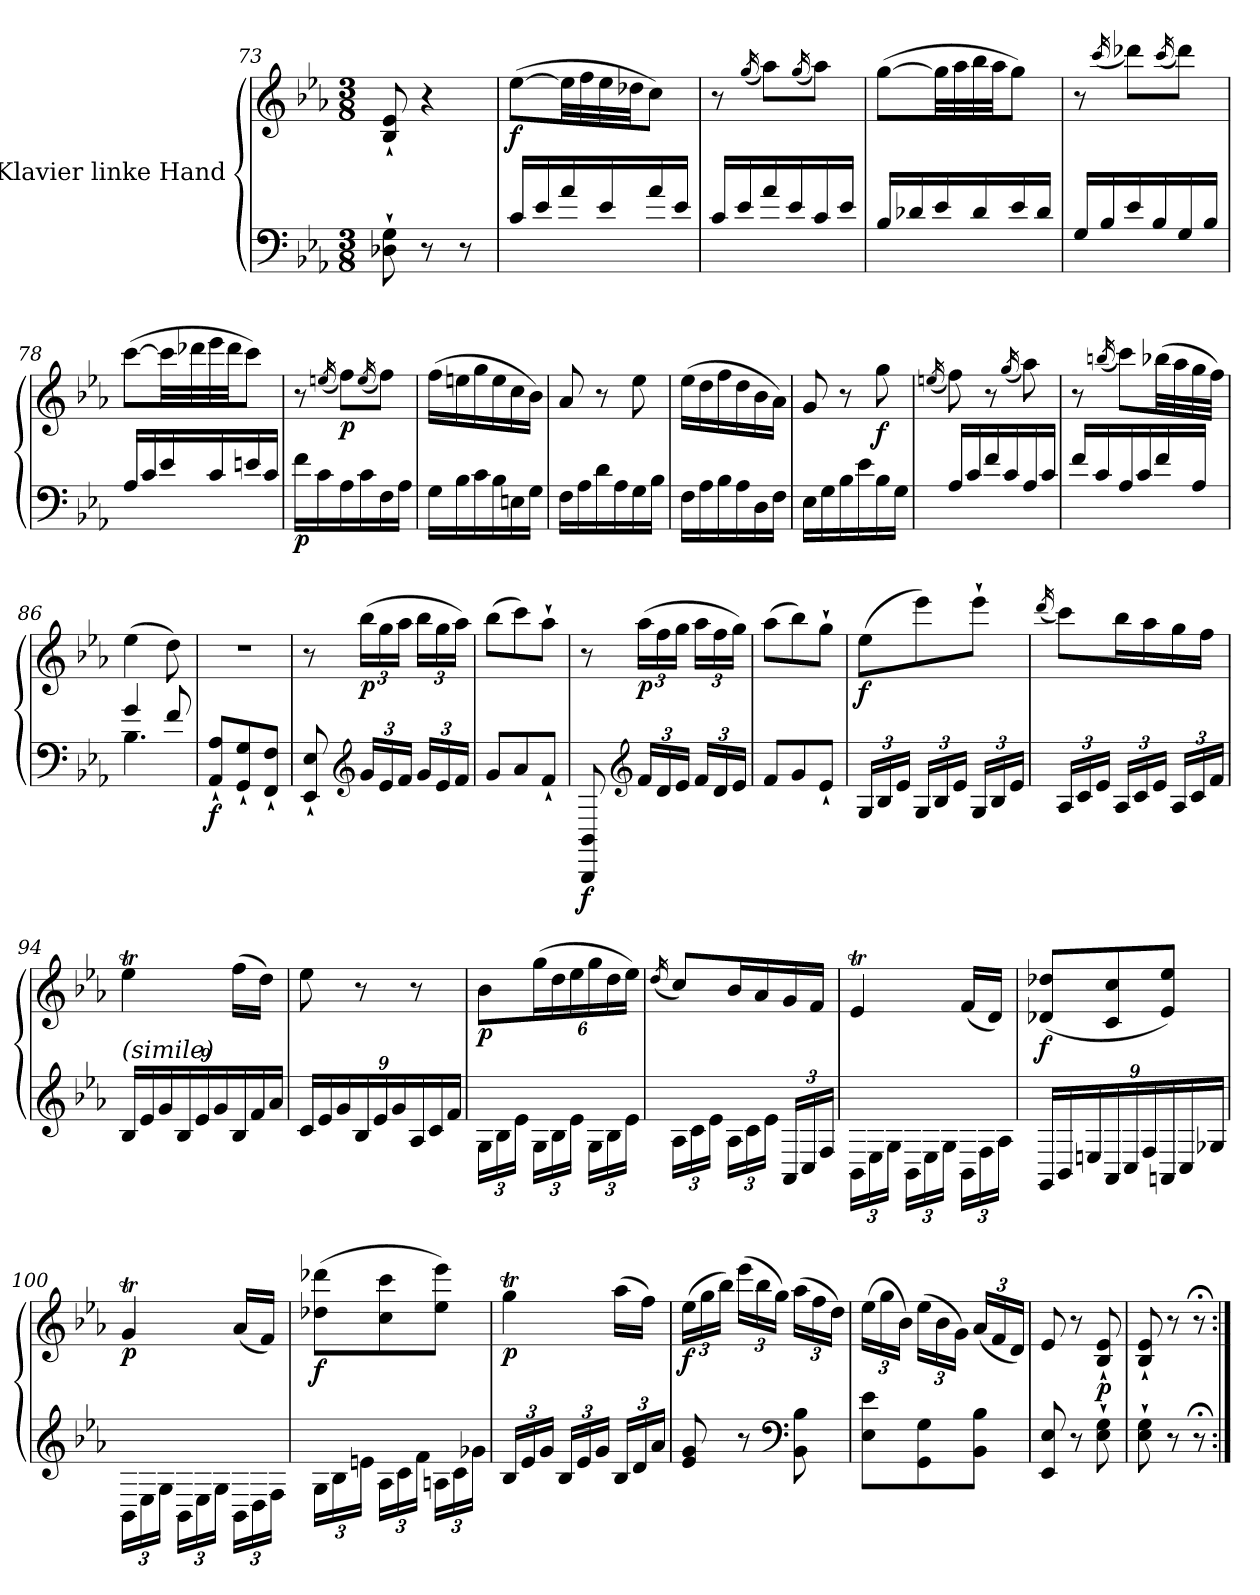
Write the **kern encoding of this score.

**kern	**kern	**dynam
*part1	*part1	*part1
*staff2	*staff1	*staff1/2
*I"Klavier linke Hand	*	*
*clefF4	*clefG2	*
*k[b-e-a-]	*k[b-e-a-]	*
*M3/8	*M3/8	*
=73	=73	=73
8D-X\` 8G\`	8B-/` 8e-/`	.
8r	4r	.
8r	.	.
=74	=74	=74
!	!	!LO:DY:b
16c/LL	(>[8ee-\L	f
16e-/	.	.
16a-/	32ee-\LL]	.
.	32ff\	.
16e-/	32ee-\	.
.	32dd-X\JJ	.
16a-/	8cc\J)	.
16e-/JJ	.	.
=75	=75	=75
16c/LL	8r	.
16e-/	.	.
.	(<16qgg/	.
16a-/	8aa-\L)	.
16e-/	.	.
.	(<16qgg/	.
16c/	8aa-\J)	.
16e-/JJ	.	.
=76	=76	=76
16B-/LL	(>[8gg\L	.
16d-X/	.	.
16e-/	32gg\LL]	.
.	32aa-\	.
16d-/	32bb-\	.
.	32aa-\JJ	.
16e-/	8gg\J)	.
16d-/JJ	.	.
=77	=77	=77
16G/LL	8r	.
16B-/	.	.
.	(<16qccc/	.
16e-/	8ddd-X\L)	.
16B-/	.	.
.	(<16qccc/	.
16G/	8ddd-\J)	.
16B-/JJ	.	.
!!LO:LB:g=z
=78	=78	=78
16A-/LL	(>[8ccc\L	.
16c/	.	.
16e-/	32ccc\LL]	.
.	32ddd-X\	.
16c/	32eee-\	.
.	32ddd-\JJ	.
16en/	8ccc\J)	.
16c/JJ	.	.
=79	=79	=79
!	!	!LO:DY:b=2
16f\LL	8r	p
16c\	.	.
.	(<16qeen/	.
!	!	!LO:DY:b
16A-\	8ff\L)	p
16c\	.	.
.	(<16qee/	.
16F\	8ff\J)	.
16A-\JJ	.	.
=80	=80	=80
16G\LL	(>16ff\LL	.
16B-\	16een\	.
16c\	16gg\	.
16B-\	16ee\	.
16En\	16cc\	.
16G\JJ	16b-\JJ)	.
=81	=81	=81
16F\LL	8a-/	.
16A-\	.	.
16d\	8r	.
16A-\	.	.
16G\	8ee-\	.
16B-\JJ	.	.
=82	=82	=82
16F\LL	(>16ee-\LL	.
16A-\	16dd\	.
16B-\	16ff\	.
16A-\	16dd\	.
16D\	16b-\	.
16F\JJ	16a-\JJ)	.
=83	=83	=83
16E-\LL	8g/	.
16G\	.	.
16B-\	8r	.
16e-\	.	.
!	!	!LO:DY:b
16B-\	8gg\	f
16G\JJ	.	.
=84	=84	=84
.	(<16qeen/	.
16A-/LL	8ff\)	.
16c/	.	.
16f/	8r	.
16c/	.	.
.	(<16qgg/	.
16A-/	8aa-\)	.
16c/JJ	.	.
!!LO:LB:g=z
=85	=85	=85
16f/LL	8r	.
16c/	.	.
.	(<16qbbn/	.
16A-/	8ccc\L)	.
16c/	.	.
16f/	(>32bb-X\LL	.
.	32aa-\	.
16A-/JJ	32gg\	.
.	32ff\JJJ)	.
=86	=86	=86
*^	*	*
4g/	4.B-\	(>4ee-\	.
8f/	.	8dd\)	.
*v	*v	*	*
=87	=87	=87
!	!	!LO:DY:b=2
8AA-/` 8A-/`L	4.r	f
8GG/` 8G/`	.	.
8FF/` 8F/`J	.	.
=88	=88	=88
8EE-/` 8E-/`	8r	.
*clefG2	*	*
*Xbrackettup	*Xbrackettup	*
!	!	!LO:DY:b
24g/LL	(>24bb-\LL	p
24e-/	24gg\	.
24f/JJ	24aa-\JJ	.
24g/LL	24bb-\LL	.
24e-/	24gg\	.
24f/JJ	24aa-\JJ)	.
=89	=89	=89
8g/L	(>8bb-\L	.
8a-/	8ccc\)	.
8f`/J	8aa-`\J	.
=90	=90	=90
!	!	!LO:DY:b=2
8BBB-/ 8BB-/	8r	f
*clefG2	*	*
!	!	!LO:DY:b
24f/LL	(>24aa-\LL	p
24d/	24ff\	.
24e-/JJ	24gg\JJ	.
24f/LL	24aa-\LL	.
24d/	24ff\	.
24e-/JJ	24gg\JJ)	.
=91	=91	=91
8f/L	(>8aa-\L	.
8g/	8bb-\)	.
8e-`/J	8gg`\J	.
!!LO:LB:g=z
=92	=92	=92
!	!	!LO:DY:b
24G/LL	(>8ee-\L	f
24B-/	.	.
24e-/JJ	.	.
24G/LL	8eee-\)	.
24B-/	.	.
24e-/JJ	.	.
24G/LL	8eee-`\J	.
24B-/	.	.
24e-/JJ	.	.
=93	=93	=93
.	(<16qddd/	.
24A-/LL	8ccc\L)	.
24c/	.	.
24e-/JJ	.	.
24A-/LL	16bb-\L	.
24c/	.	.
.	16aa-\	.
24e-/JJ	.	.
24A-/LL	16gg\	.
24c/	.	.
.	16ff\JJ	.
24f/JJ	.	.
=94	=94	=94
!LO:TX:a:i:t=(simile)	!	!
24B-/LL	4ee-T\	.
24e-/	.	.
24g/	.	.
24B-/	.	.
24e-/	.	.
24g/	.	.
24B-/	(>16ff\LL	.
24f/	.	.
.	16dd\JJ)	.
24a-/JJ	.	.
=95	=95	=95
24c/LL	8ee-\	.
24e-/	.	.
24g/	.	.
24B-/	8r	.
24e-/	.	.
24g/	.	.
24A-/	8r	.
24c/	.	.
24f/JJ	.	.
=96	=96	=96
!	!	!LO:DY:b
24G\LL	8b-\L	p
24B-\	.	.
24e-\JJ	.	.
24G\LL	(>24gg\L	.
24B-\	24dd\	.
24e-\JJ	24ee-\	.
24G\LL	24gg\	.
24B-\	24dd\	.
24e-\JJ	24ee-\JJ)	.
!!LO:LB:g=z
=97	=97	=97
.	(<16qdd/	.
24A-\LL	8cc/L)	.
24c\	.	.
24e-\JJ	.	.
24A-\LL	16b-/L	.
24c\	.	.
.	16a-/	.
24e-\JJ	.	.
24AA-/LL	16g/	.
24C/	.	.
.	16f/JJ	.
24F/JJ	.	.
=98	=98	=98
24BB-\LL	4e-T/	.
24E-\	.	.
24G\JJ	.	.
24BB-\LL	.	.
24E-\	.	.
24G\JJ	.	.
24BB-\LL	(<16f/LL	.
24F\	.	.
.	16d/JJ)	.
24A-\JJ	.	.
=99	=99	=99
!	!	!LO:DY:b
24GG/LL	(<8d-X/ 8dd-X/L	f
24BB-/	.	.
24En/	.	.
24AA-/	8c/ 8cc/	.
24C/	.	.
24F/	.	.
24AAn/	8e-/ 8ee-/J)	.
24C/	.	.
24G-X/JJ	.	.
=100	=100	=100
!	!	!LO:DY:b
24BB-\LL	4gt/	p
24E-\	.	.
24G\JJ	.	.
24BB-\LL	.	.
24E-\	.	.
24G\JJ	.	.
24BB-\LL	(<16a-/LL	.
24D\	.	.
.	16f/JJ)	.
24F\JJ	.	.
=101	=101	=101
!	!	!LO:DY:b
24G\LL	(>8dd-X\ 8ddd-X\L	f
24B-\	.	.
24en\JJ	.	.
24A-\LL	8cc\ 8ccc\	.
24c\	.	.
24f\JJ	.	.
24An\LL	8ee-\ 8eee-\J)	.
24c\	.	.
24g-X\JJ	.	.
!!LO:PB:g=z
=102	=102	=102
!	!	!LO:DY:b
24B-/LL	4ggt\	p
24e-/	.	.
24g/JJ	.	.
24B-/LL	.	.
24e-/	.	.
24g/JJ	.	.
24B-/LL	(>16aa-\LL	.
24d/	.	.
.	16ff\JJ)	.
24a-/JJ	.	.
=103	=103	=103
!	!	!LO:DY:b
8e-/ 8g/	(>24ee-\LL	f
.	24gg\	.
.	24bb-\JJ)	.
8r	(>24eee-\LL	.
.	24bb-\	.
.	24gg\JJ)	.
*clefF4	*	*
8BB-\ 8B-\	(>24aa-\LL	.
.	24ff\	.
.	24dd\JJ)	.
=104	=104	=104
8E-\ 8e-\L	(>24ee-\LL	.
.	24gg\	.
.	24b-\JJ)	.
8GG\ 8G\	(>24ee-\LL	.
.	24b-\	.
.	24g\JJ)	.
8BB-\ 8B-\J	(<24a-/LL	.
.	24f/	.
.	24d/JJ)	.
=105	=105	=105
8EE-/ 8E-/	8e-/	.
8r	8r	.
!	!	!LO:DY:b
8E-\` 8G\`	8B-/` 8e-/`	p
=106	=106	=106
8E-\` 8G\`	8B-/` 8e-/`	.
8r	8r	.
8r;	8r;<	.
=:|!	=:|!	=:|!
*-	*-	*-
